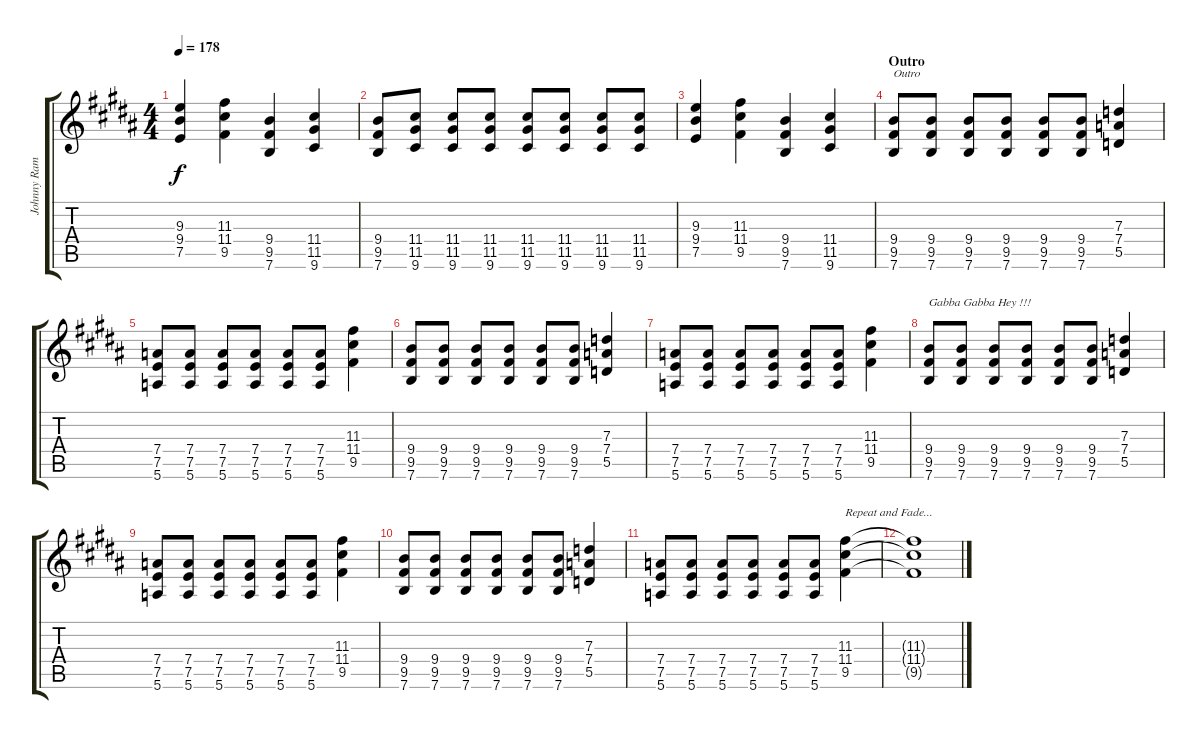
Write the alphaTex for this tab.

\track ("Johnny Ramone - Guitar" "Johnny Ram") {instrument distortionguitar}
\staff {score tabs}
\tuning (E4 B3 G3 D3 A2 E2) {hide}
\ts (4 4)
\tempo 178
\clef g2
\ks b
(9.3 9.4 7.5).4{dy f} (11.3 11.4 9.5).4 (9.4 9.5 7.6).4 (11.4 11.5 9.6).4 |
(9.4 9.5 7.6).8 (11.4 11.5 9.6).8 (11.4 11.5 9.6).8 (11.4 11.5 9.6).8 (11.4 11.5 9.6).8 (11.4 11.5 9.6).8 (11.4 11.5 9.6).8 (11.4 11.5 9.6).8 |
(9.3 9.4 7.5).4 (11.3 11.4 9.5).4 (9.4 9.5 7.6).4 (11.4 11.5 9.6).4 |
\section ("" "Outro")
(9.4 9.5 7.6).8{txt "Outro"} (9.4 9.5 7.6).8 (9.4 9.5 7.6).8 (9.4 9.5 7.6).8 (9.4 9.5 7.6).8 (9.4 9.5 7.6).8 (7.3 7.4 5.5).4 |
(7.4 7.5 5.6).8 (7.4 7.5 5.6).8 (7.4 7.5 5.6).8 (7.4 7.5 5.6).8 (7.4 7.5 5.6).8 (7.4 7.5 5.6).8 (11.3 11.4 9.5).4 |
(9.4 9.5 7.6).8 (9.4 9.5 7.6).8 (9.4 9.5 7.6).8 (9.4 9.5 7.6).8 (9.4 9.5 7.6).8 (9.4 9.5 7.6).8 (7.3 7.4 5.5).4 |
(7.4 7.5 5.6).8 (7.4 7.5 5.6).8 (7.4 7.5 5.6).8 (7.4 7.5 5.6).8 (7.4 7.5 5.6).8 (7.4 7.5 5.6).8 (11.3 11.4 9.5).4 |
(9.4 9.5 7.6).8{txt "Gabba Gabba Hey !!!"} (9.4 9.5 7.6).8 (9.4 9.5 7.6).8 (9.4 9.5 7.6).8 (9.4 9.5 7.6).8 (9.4 9.5 7.6).8 (7.3 7.4 5.5).4 |
(7.4 7.5 5.6).8 (7.4 7.5 5.6).8 (7.4 7.5 5.6).8 (7.4 7.5 5.6).8 (7.4 7.5 5.6).8 (7.4 7.5 5.6).8 (11.3 11.4 9.5).4 |
(9.4 9.5 7.6).8 (9.4 9.5 7.6).8 (9.4 9.5 7.6).8 (9.4 9.5 7.6).8 (9.4 9.5 7.6).8 (9.4 9.5 7.6).8 (7.3 7.4 5.5).4 |
(7.4 7.5 5.6).8 (7.4 7.5 5.6).8 (7.4 7.5 5.6).8 (7.4 7.5 5.6).8 (7.4 7.5 5.6).8 (7.4 7.5 5.6).8 (11.3 11.4 9.5).4{txt "Repeat and Fade..."} |
(11.3{t} 11.4{t} 9.5{t}).1
